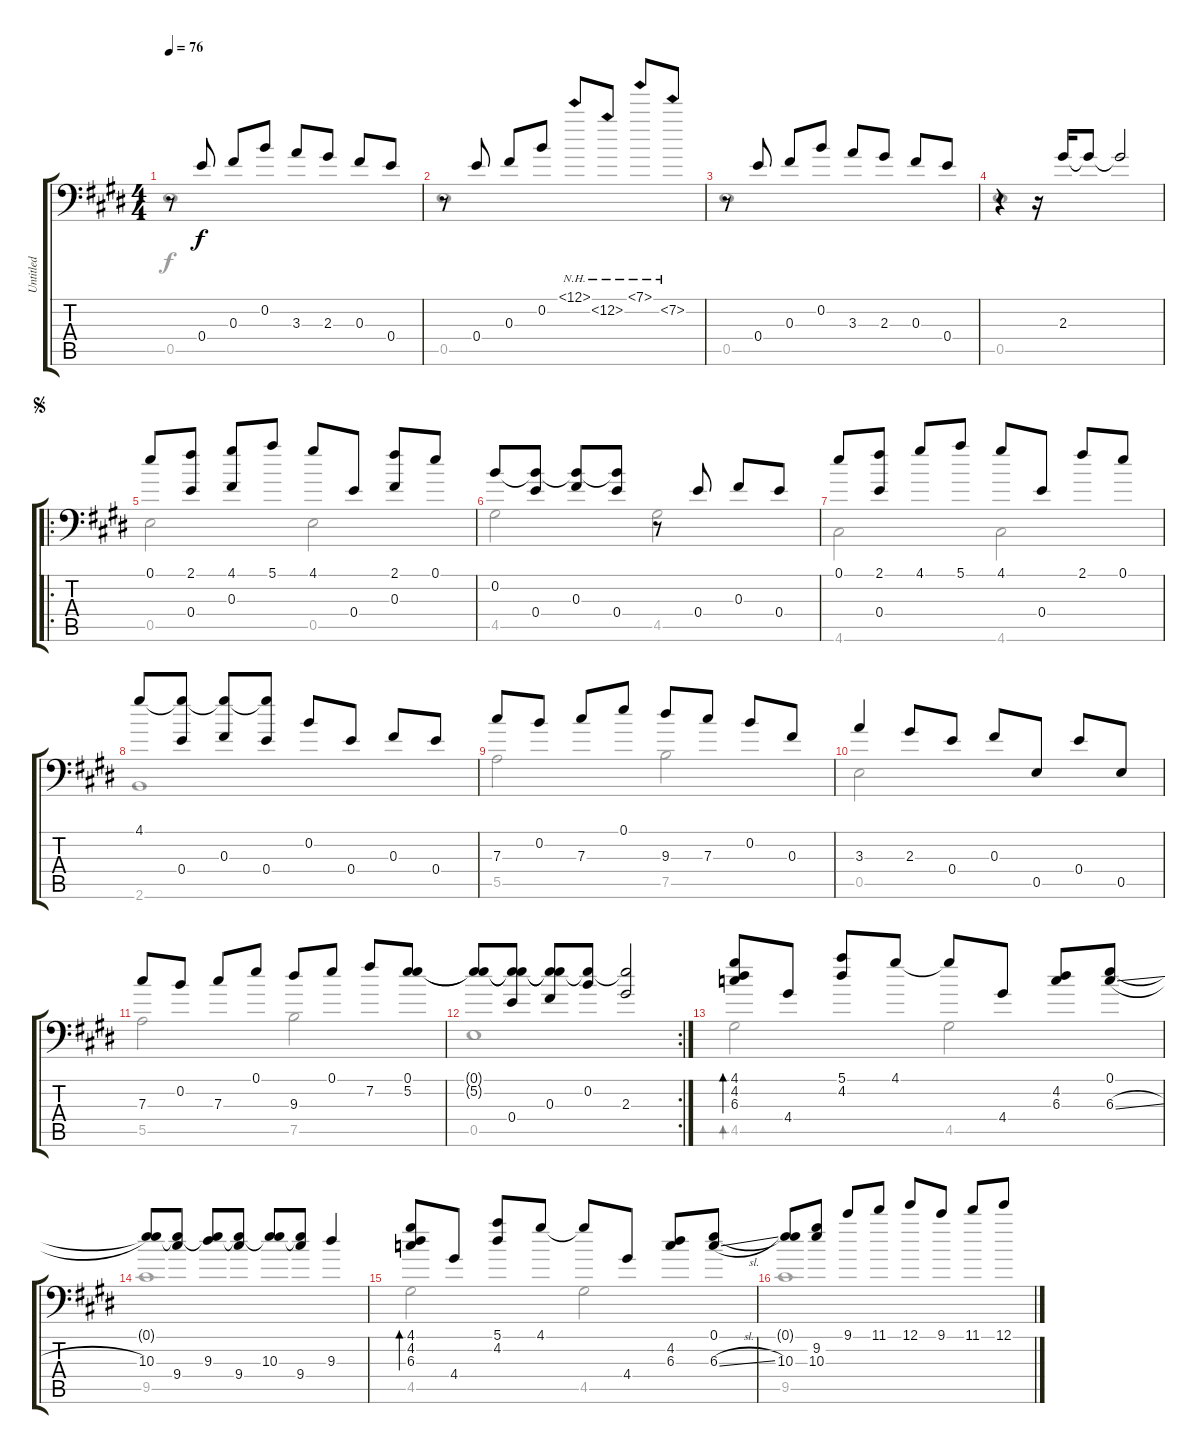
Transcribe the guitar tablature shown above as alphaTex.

\track ("Untitled" "Untitled") {instrument acousticguitarsteel}
\staff {score tabs}
\tuning (E4 B3 Gb3 E3 E2 A1) {hide}
\voice
\ts (4 4)
\tempo 76
\clef f4
\ks e
r.8{dy f instrument acousticguitarsteel} 0.4.8 0.3.8 0.2.8 3.3.8 2.3.8 0.3.8 0.4.8 |
\ks c#minor
r.8 0.4.8 0.3.8 0.2.8 12.1{nh}.8 12.2{nh}.8 7.1{nh}.8 7.2{nh}.8 |
r.8 0.4.8 0.3.8 0.2.8 3.3.8 2.3.8 0.3.8 0.4.8 |
r.4 r.16 2.3.16 2.3{t}.8 2.3{t}.2 |
\ro
\jump segno
\ks e
0.1.8 (2.1 0.4).8 (4.1 0.3).8 5.1.8 4.1.8 0.4.8 (2.1 0.3).8 0.1.8 |
\ks c#minor
0.2.8 (0.2{t} 0.4).8 (0.2{t} 0.3).8 (0.2{t} 0.4).8 r.8 0.4.8 0.3.8 0.4.8 |
0.1.8 (2.1 0.4).8 4.1.8 5.1.8 4.1.8 0.4.8 2.1.8 0.1.8 |
4.1.8 (4.1{t} 0.4).8 (4.1{t} 0.3).8 (4.1{t} 0.4).8 0.2.8 0.4.8 0.3.8 0.4.8 |
7.3.8 0.2.8 7.3.8 0.1.8 9.3.8 7.3.8 0.2.8 0.3.8 |
3.3.4 2.3.8 0.4.8 0.3.8 0.5.8 0.4.8 0.5.8 |
7.3.8 0.2.8 7.3.8 0.1.8 9.3.8 0.1.8 7.2.8 (0.1 5.2).8 |
\rc 2
(0.1{t} 5.2{t}).8 (0.1{t} 5.2{t} 0.4).8 (0.1{t} 5.2{t} 0.3).8 (0.1{t} 0.2).8 (0.1{t} 2.3).2 |
\ks e
(4.1 4.2 6.3).8{bd 30} 4.4.8 (5.1 4.2).8 4.1.8 4.1{t}.8 4.4.8 (4.2 6.3).8 (0.1 6.3{sl}).8 |
\ks c#minor
(0.1{t} 10.3).8 (0.1{t} 9.4).8 (0.1{t} 9.3).8 (0.1{t} 9.4).8 (0.1{t} 10.3).8 (0.1{t} 9.4).8 9.3.4 |
(4.1 4.2 6.3).8{bd 30} 4.4.8 (5.1 4.2).8 4.1.8 4.1{t}.8 4.4.8 (4.2 6.3).8 (0.1 6.3{sl}).8 |
(0.1{t} 10.3).8 (9.2 10.3).8 9.1.8 11.1.8 12.1.8 9.1.8 11.1.8 12.1.8
\voice
\clef f4
\ottava regular
\simile none
\ks e
0.5.1{dy f} |
\ks c#minor
0.5.1 |
0.5.1 |
0.5.1 |
\ks e
0.5.2 0.5.2 |
\ks c#minor
4.5.2 4.5.2 |
4.6.2 4.6.2 |
2.6.1 |
5.5.2 7.5.2 |
0.5.2 |
5.5.2 7.5.2 |
0.5.1 |
\ks e
4.5.2{bd 30} 4.5.2 |
\ks c#minor
9.5.1 |
4.5.2 4.5.2 |
9.5.1
